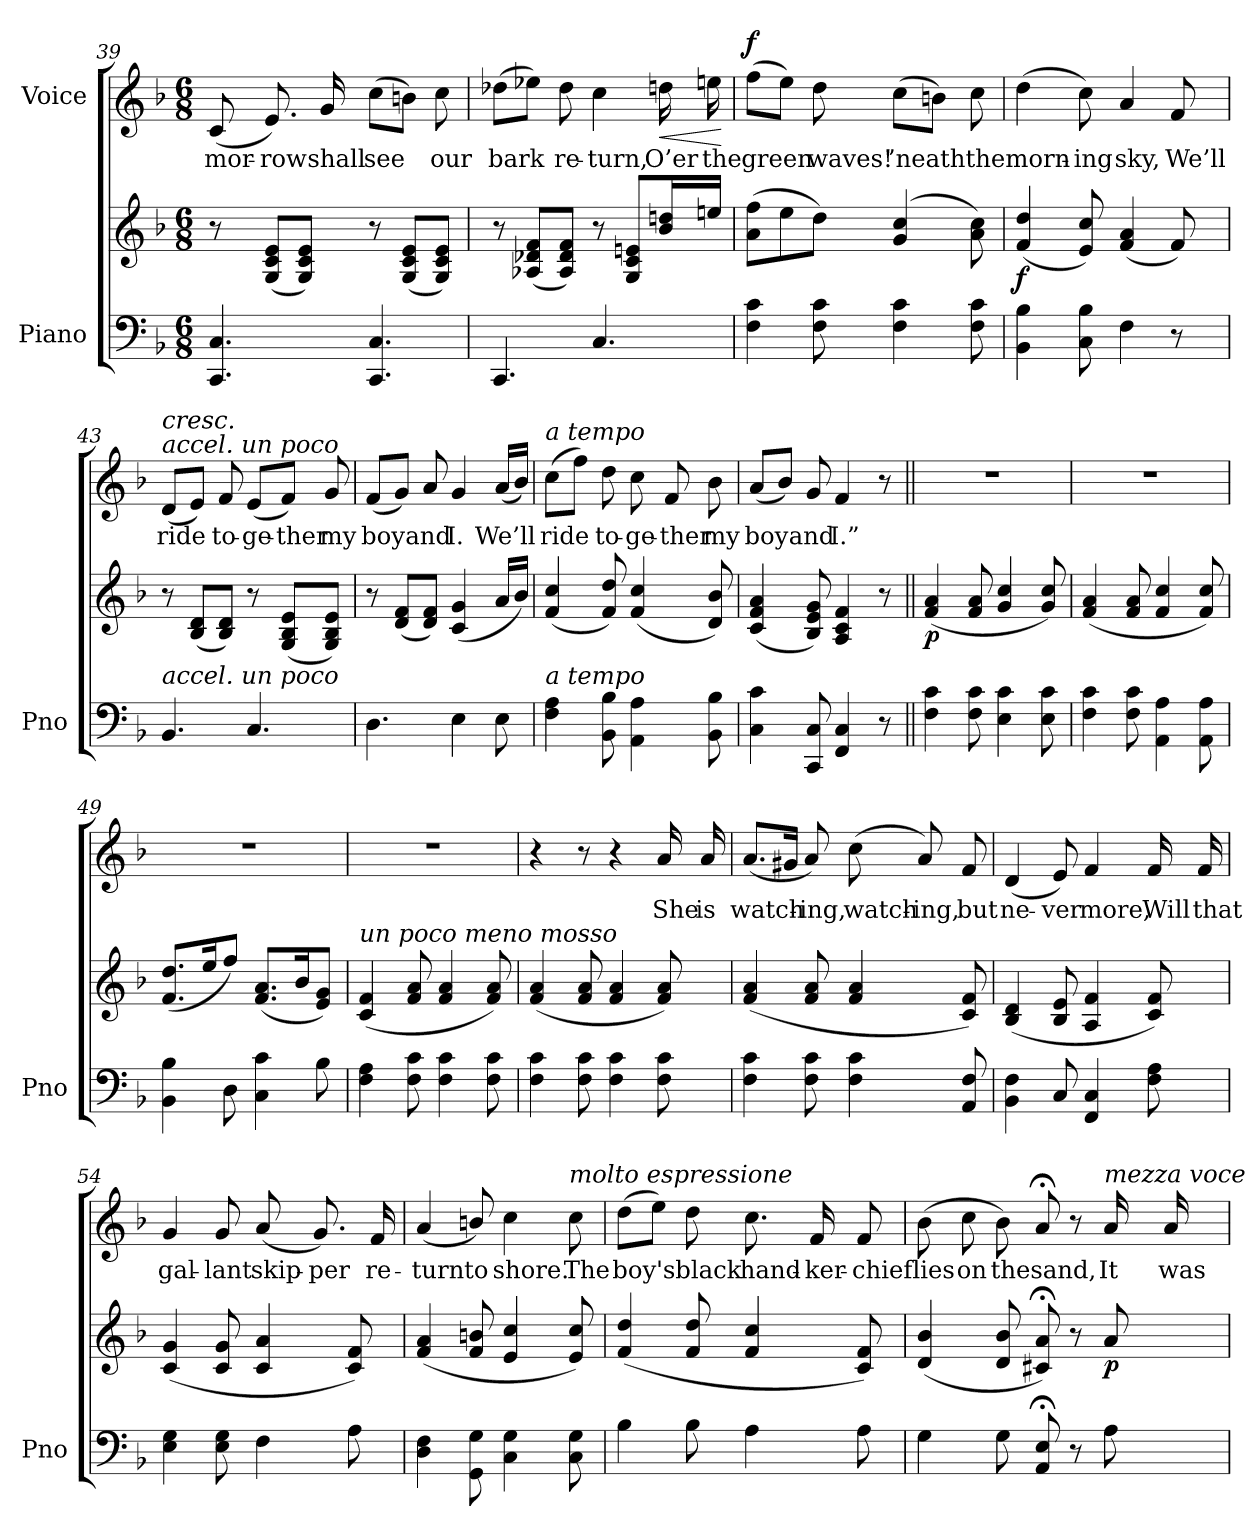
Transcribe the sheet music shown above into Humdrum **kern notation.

**kern	**kern	**dynam	**kern	**text	**dynam
*part2	*part2	*part2	*part1	*part1	*part1
*staff3	*staff2	*staff2/3	*staff1	*staff1	*staff1
*I"Piano	*	*	*I"Voice	*	*
*I'Pno	*	*	*	*	*
*clefF4	*clefG2	*	*clefG2	*	*
*k[b-]	*k[b-]	*	*k[b-]	*	*
*M6/8	*M6/8	*	*M6/8	*	*
=39	=39	=39	=39	=39	=39
4.CC/ 4.C/	8r	.	(>8c/	-mor-	.
.	(8G/ 8c/ 8e/L	.	8.e/)	-row	.
.	8G/ 8c/ 8e/J)	.	.	.	.
.	.	.	16g/	shall	.
4.CC/ 4.C/	8r	.	(8cc\L	see	.
.	(8G/ 8c/ 8e/L	.	8bn\J)	.	.
.	8G/ 8c/ 8e/J)	.	8cc\	our	.
=40	=40	=40	=40	=40	=40
4.CC/	8r	.	(8dd-X\L	bark	.
.	(8A-X/ 8d-X/ 8f/L	.	8ee-X\J)	.	.
.	8A-/ 8d-/ 8f/J)	.	8dd-\	re-	.
4.C/	8r	.	4cc\	-turn,	.
.	8G/ 8c/ 8en/L	.	.	.	.
!	!	!	!	!	!LO:HP:b
.	16b-/ 16ddn/L	.	16ddn\	O’er	<
.	16een/JJ	.	16een\	the	.
.	.	.	.	.	[
=41	=41	=41	=41	=41	=41
!	!	!	!	!	!LO:DY:a
4F\ 4c\	(8a\ 8ff\L	.	(8ff\L	green	f
.	8ee\	.	8ee\J)	.	.
8F\ 8c\	8dd\J)	.	8dd\	waves!	.
4F\ 4c\	(<4g/ 4cc/	.	(8cc\L	’neath	.
.	.	.	8bn\J)	.	.
8F\ 8c\	8a\ 8cc\)	.	8cc\	the	.
=42	=42	=42	=42	=42	=42
!	!	!LO:DY:b	!	!	!
4BB-\ 4B-\	(4f/ 4dd/	f	(4dd\	morn-	.
8C\ 8B-\	8e/ 8cc/)	.	8cc\)	-ing	.
4F\	(4f/ 4a/	.	4a/	sky,	.
8r	8f/)	.	8f/	We’ll	.
=43	=43	=43	=43	=43	=43
!	!	!	!LO:TX:i:t=accel. un poco	!	!
!	!	!	!LO:TX:a:i:t=cresc.	!	!
!LO:TX:i:t=accel. un poco	!	!	!	!	!
4.BB-/	8r	.	(8d/L	ride	.
.	(8B-/ 8d/L	.	8e/J)	.	.
.	8B-/ 8d/J)	.	8f/	to-	.
4.C/	8r	.	(8e/L	-ge-	.
.	(8G/ 8B-/ 8e/L	.	8f/J)	-ther	.
.	8G/ 8B-/ 8e/J)	.	8g/	my	.
=44	=44	=44	=44	=44	=44
4.D\	8r	.	(8f/L	boy	.
.	(8d/ 8f/L	.	8g/J)	.	.
.	8d/ 8f/J)	.	8a/	and	.
4E\	(4c/ 4g/	.	4g/	I.	.
8E\	16a/LL	.	(16a/LL	We’ll	.
.	16b-/JJ)	.	16b-/JJ)	.	.
=45	=45	=45	=45	=45	=45
!	!	!	!LO:TX:i:t=a tempo	!	!
!LO:TX:i:t=a tempo	!	!	!	!	!
4F\ 4A\	(4f/ 4cc/	.	(8cc\L	ride	.
.	.	.	8ff\J)	.	.
8BB-\ 8B-\	8f/ 8dd/)	.	8dd\	to-	.
4AA\ 4A\	(4f/ 4cc/	.	8cc\	-ge-	.
.	.	.	8f/	-ther	.
8BB-\ 8B-\	8d/ 8b-/)	.	8b-\	my	.
=46	=46	=46	=46	=46	=46
4C\ 4c\	(4c/ 4f/ 4a/	.	(8a/L	boy	.
.	.	.	8b-/J)	.	.
8CC/ 8C/	8B-/ 8e/ 8g/)	.	8g/	and	.
4FF/ 4C/	4A/ 4c/ 4f/	.	4f/	I.”	.
8r	8r	.	8r	.	.
=47||	=47||	=47||	=47||	=47||	=47||
!	!	!LO:DY:b	!	!	!
4F\ 4c\	(4f/ 4a/	p	2.r	.	.
8F\ 8c\	8f/ 8a/	.	.	.	.
4E\ 4c\	4g/ 4cc/	.	.	.	.
8E\ 8c\	8g/ 8cc/)	.	.	.	.
=48	=48	=48	=48	=48	=48
4F\ 4c\	(4f/ 4a/	.	2.r	.	.
8F\ 8c\	8f/ 8a/	.	.	.	.
4AA\ 4A\	4f/ 4cc/	.	.	.	.
8AA\ 8A\	8f/ 8cc/)	.	.	.	.
=49	=49	=49	=49	=49	=49
4BB-\ 4B-\	(8.f/ 8.dd/L	.	2.r	.	.
.	16ee/K	.	.	.	.
8D\	8ff/J)	.	.	.	.
4C\ 4c\	(8.f/ 8.a/L	.	.	.	.
.	16b-/K	.	.	.	.
8B-\	8e/ 8g/J)	.	.	.	.
=50	=50	=50	=50	=50	=50
!	!LO:TX:i:t=un poco meno mosso	!	!	!	!
4F\ 4A\	(4c/ 4f/	.	2.r	.	.
8F\ 8c\	8f/ 8a/	.	.	.	.
4F\ 4c\	4f/ 4a/	.	.	.	.
8F\ 8c\	8f/ 8a/)	.	.	.	.
=51	=51	=51	=51	=51	=51
4F\ 4c\	(4f/ 4a/	.	4r	.	.
8F\ 8c\	8f/ 8a/	.	8r	.	.
4F\ 4c\	4f/ 4a/	.	4r	.	.
!	!	!	!	!	!LO:DY:a
!	!	!	!	!	!LO:DY:n=1:a
8F\ 8c\	8f/ 8a/)	.	16a/	She	p other-dynamics
.	.	.	16a/	is	.
=52	=52	=52	=52	=52	=52
4F\ 4c\	(4f/ 4a/	.	(8.a/L	watch-	.
.	.	.	16g#X/Jk	.	.
8F\ 8c\	8f/ 8a/	.	8a/)	-ing,	.
4F\ 4c\	4f/ 4a/	.	(8cc\	watch-	.
.	.	.	8a/)	-ing,	.
8AA/ 8F/	8c/ 8f/)	.	8f/	but	.
=53	=53	=53	=53	=53	=53
4BB-\ 4F\	(4B-/ 4d/	.	(4d/	ne-	.
8C/	8B-/ 8e/	.	8e/)	-ver	.
4FF/ 4C/	4A/ 4f/	.	4f/	more,	.
8F\ 8A\	8c/ 8f/)	.	16f/	Will	.
.	.	.	16f/	that	.
=54	=54	=54	=54	=54	=54
4E\ 4G\	(4c/ 4g/	.	4g/	gal-	.
8E\ 8G\	8c/ 8g/	.	8g/	-lant	.
4F\	4c/ 4a/	.	(8a/	skip-	.
.	.	.	8.g/)	-per	.
8A\	8c/ 8f/)	.	.	.	.
.	.	.	16f/	re-	.
=55	=55	=55	=55	=55	=55
4D\ 4F\	(4f/ 4a/	.	(4a/	-turn	.
8GG\ 8G\	8f/ 8bn/	.	8bn/)	to	.
4C\ 4G\	4e/ 4cc/	.	4cc\	shore.	.
!	!	!	!LO:TX:i:t=molto espressione	!	!
8C\ 8G\	8e/ 8cc/)	.	8cc\	The	.
=56	=56	=56	=56	=56	=56
4B-\	(4f/ 4dd/	.	(8dd\L	boy's	.
.	.	.	8ee\J)	.	.
8B-\	8f/ 8dd/	.	8dd\	black	.
4A\	4f/ 4cc/	.	8.cc\	hand-	.
.	.	.	16f/	-ker-	.
8A\	8c/ 8f/)	.	8f/	-chief	.
=57	=57	=57	=57	=57	=57
4G\	(4d/ 4b-/	.	(8b-\	lies	.
.	.	.	8cc\	on	.
8G\	8d/ 8b-/	.	8b-\)	the	.
8AA/;< 8E/;<	8c#X/;< 8a/;<)	.	8a;</	sand,	.
8r	8r	.	8r	.	.
!	!	!	!LO:TX:i:t=mezza voce	!	!
!	!	!LO:DY:b	!	!	!
8A\	8a/	p	16a/	It	.
.	.	.	16a/	was	.
=	=	=	=	=	=
*-	*-	*-	*-	*-	*-
